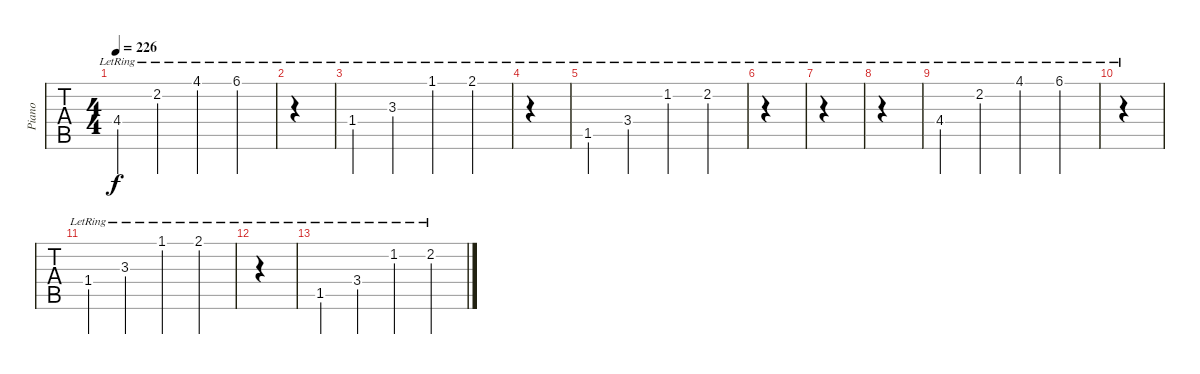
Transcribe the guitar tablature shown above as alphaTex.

\track ("Piano" "Piano") {instrument brightacousticpiano}
\staff {tabs}
\tuning (E4 B3 G3 D3 A2 E2) {hide}
\ts (4 4)
\tempo 226
\clef g2
\ks c
4.4{lr}.4{dy f} 2.2{lr}.4 4.1{lr}.4 6.1{lr}.4 |
|
1.4{lr}.4 3.3{lr}.4 1.1{lr}.4 2.1{lr}.4 |
|
1.5{lr}.4 3.4{lr}.4 1.2{lr}.4 2.2{lr}.4 |
|
|
|
4.4{lr}.4 2.2{lr}.4 4.1{lr}.4 6.1{lr}.4 |
|
1.4{lr}.4 3.3{lr}.4 1.1{lr}.4 2.1{lr}.4 |
|
1.5{lr}.4 3.4{lr}.4 1.2{lr}.4 2.2{lr}.4
